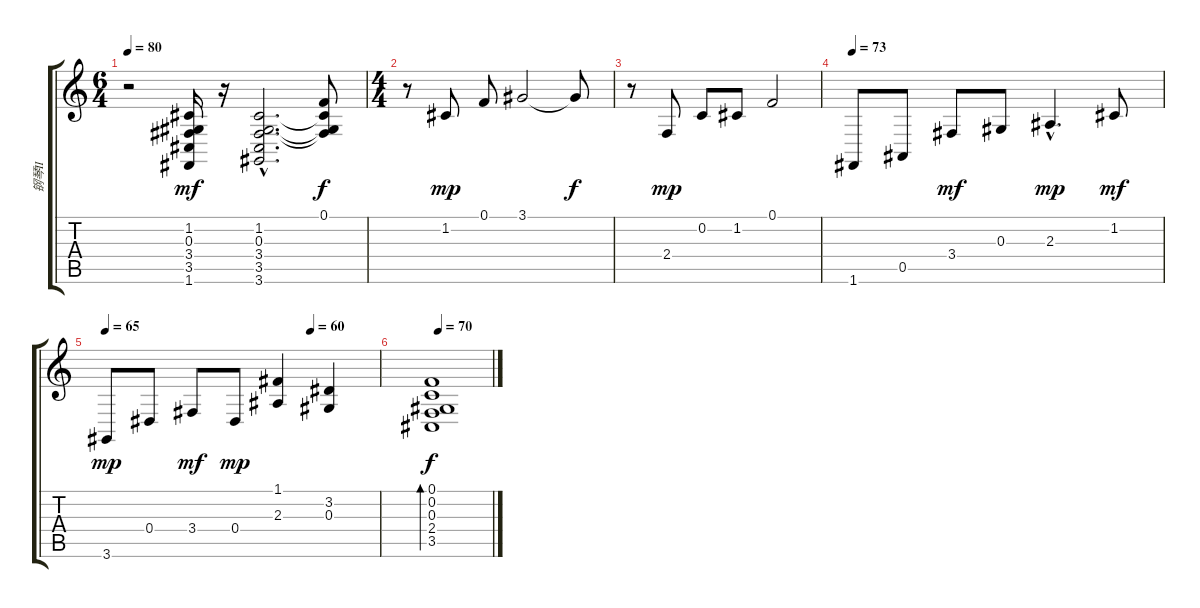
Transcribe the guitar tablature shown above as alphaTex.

\track ("钢琴II" "钢琴II") {instrument acousticgrandpiano}
\staff {score tabs}
\tuning (F4 C4 Ab3 Eb3 Bb2 F2) {hide}
\ts (6 4)
\tempo 80
\clef g2
\ks c
r.2{dy mf} (1.2 0.3 3.4 3.5 1.6).16 r.16 (1.2{hac} 0.3{hac} 3.4{hac} 3.5{hac} 3.6{hac}).2{d} (0.1 1.2{t} 0.3{t} 3.4{t}).8{dy f} |
\ts (4 4)
r.8 1.2.8{dy mp} 0.1.8 3.1.2 3.1{t}.8{dy f} |
r.8 2.4.8{dy mp} 0.2.8 1.2.8 0.1.2 |
\tempo 73
1.6.8 0.5.8 3.4.8{dy mf} 0.3.8 2.3{hac}.4{d dy mp} 1.2.8{dy mf} |
\tempo 65
\tempo (60 0.75)
3.6.8{dy mp} 0.4.8 3.4.8{dy mf} 0.4.8{dy mp} (1.1 2.3).4 (3.2 0.3).4 |
\tempo 70
(0.1 0.2 0.3 2.4 3.5).1{bd 240 dy f}
